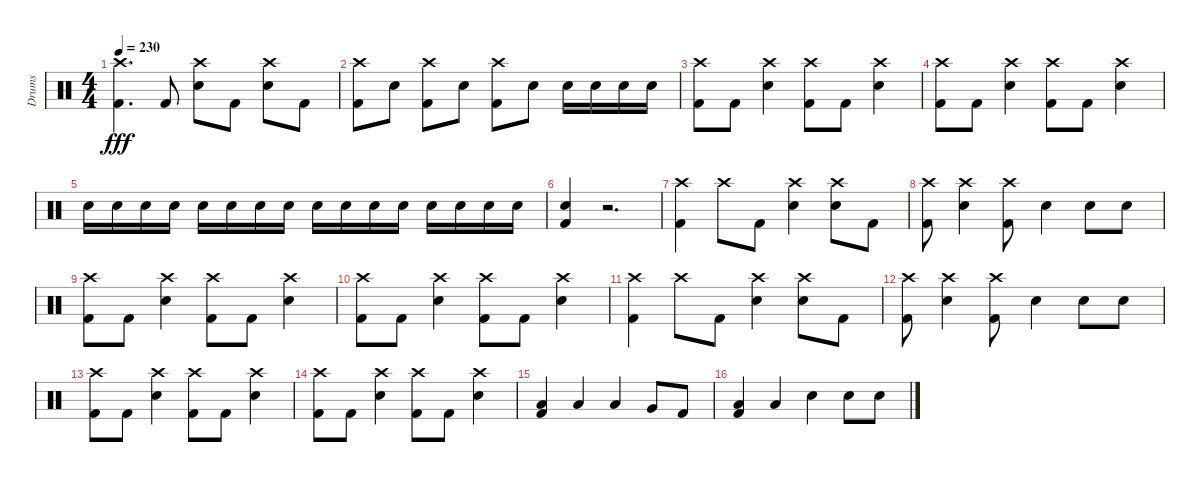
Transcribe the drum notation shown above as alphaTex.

\track ("Drums" "Drums") {instrument percussion}
\staff {score}
\articulation defaults
\ts (4 4)
\tempo 230
\clef neutral
\ks c
("Crash high (hit)" "Kick (hit) 2").4{d dy fff} "Kick (hit) 2".8 ("Crash high (hit)" "Electric Snare (hit)").8 "Kick (hit) 2".8 ("Crash high (hit)" "Electric Snare (hit)").8 "Kick (hit) 2".8 |
("Crash high (hit)" "Kick (hit) 2").8 "Electric Snare (hit)".8 ("Crash high (hit)" "Kick (hit) 2").8 "Electric Snare (hit)".8 ("Crash high (hit)" "Kick (hit) 2").8 "Electric Snare (hit)".8 "Electric Snare (hit)".16 "Electric Snare (hit)".16 "Electric Snare (hit)".16 "Electric Snare (hit)".16 |
("Crash high (hit)" "Kick (hit) 2").8 "Kick (hit) 2".8 ("Crash high (hit)" "Electric Snare (hit)").4 ("Crash high (hit)" "Kick (hit) 2").8 "Kick (hit) 2".8 ("Crash high (hit)" "Electric Snare (hit)").4 |
("Crash high (hit)" "Kick (hit) 2").8 "Kick (hit) 2".8 ("Crash high (hit)" "Electric Snare (hit)").4 ("Crash high (hit)" "Kick (hit) 2").8 "Kick (hit) 2".8 ("Crash high (hit)" "Electric Snare (hit)").4 |
"Electric Snare (hit)".16 "Electric Snare (hit)".16 "Electric Snare (hit)".16 "Electric Snare (hit)".16 "Electric Snare (hit)".16 "Electric Snare (hit)".16 "Electric Snare (hit)".16 "Electric Snare (hit)".16 "Electric Snare (hit)".16 "Electric Snare (hit)".16 "Electric Snare (hit)".16 "Electric Snare (hit)".16 "Electric Snare (hit)".16 "Electric Snare (hit)".16 "Electric Snare (hit)".16 "Electric Snare (hit)".16 |
("Electric Snare (hit)" "Kick (hit) 2").4 r.2{d} |
("Crash high (hit)" "Kick (hit) 2").4 "Crash high (hit)".8 "Kick (hit) 2".8 ("Crash high (hit)" "Electric Snare (hit)").4 ("Crash high (hit)" "Electric Snare (hit)").8 "Kick (hit) 2".8 |
("Crash high (hit)" "Kick (hit) 2").8 ("Crash high (hit)" "Electric Snare (hit)").4 ("Crash high (hit)" "Kick (hit) 2").8 "Electric Snare (hit)".4 "Electric Snare (hit)".8 "Electric Snare (hit)".8 |
("Crash high (hit)" "Kick (hit) 2").8 "Kick (hit) 2".8 ("Crash high (hit)" "Electric Snare (hit)").4 ("Crash high (hit)" "Kick (hit) 2").8 "Kick (hit) 2".8 ("Crash high (hit)" "Electric Snare (hit)").4 |
("Crash high (hit)" "Kick (hit) 2").8 "Kick (hit) 2".8 ("Crash high (hit)" "Electric Snare (hit)").4 ("Crash high (hit)" "Kick (hit) 2").8 "Kick (hit) 2".8 ("Crash high (hit)" "Electric Snare (hit)").4 |
("Crash high (hit)" "Kick (hit) 2").4 "Crash high (hit)".8 "Kick (hit) 2".8 ("Crash high (hit)" "Electric Snare (hit)").4 ("Crash high (hit)" "Electric Snare (hit)").8 "Kick (hit) 2".8 |
("Crash high (hit)" "Kick (hit) 2").8 ("Crash high (hit)" "Electric Snare (hit)").4 ("Crash high (hit)" "Kick (hit) 2").8 "Electric Snare (hit)".4 "Electric Snare (hit)".8 "Electric Snare (hit)".8 |
("Crash high (hit)" "Kick (hit) 2").8 "Kick (hit) 2".8 ("Crash high (hit)" "Electric Snare (hit)").4 ("Crash high (hit)" "Kick (hit) 2").8 "Kick (hit) 2".8 ("Crash high (hit)" "Electric Snare (hit)").4 |
("Crash high (hit)" "Kick (hit) 2").8 "Kick (hit) 2".8 ("Crash high (hit)" "Electric Snare (hit)").4 ("Crash high (hit)" "Kick (hit) 2").8 "Kick (hit) 2".8 ("Crash high (hit)" "Electric Snare (hit)").4 |
("Low Floor Tom (hit)" "Kick (hit) 2").4 "Low Floor Tom (hit)".4 "Low Tom (hit)".4 "Very Low Tom (hit)".8 "Kick (hit) 2".8 |
("Low Floor Tom (hit)" "Kick (hit) 2").4 "Low Floor Tom (hit)".4 "Electric Snare (hit)".4 "Electric Snare (hit)".8 "Electric Snare (hit)".8
